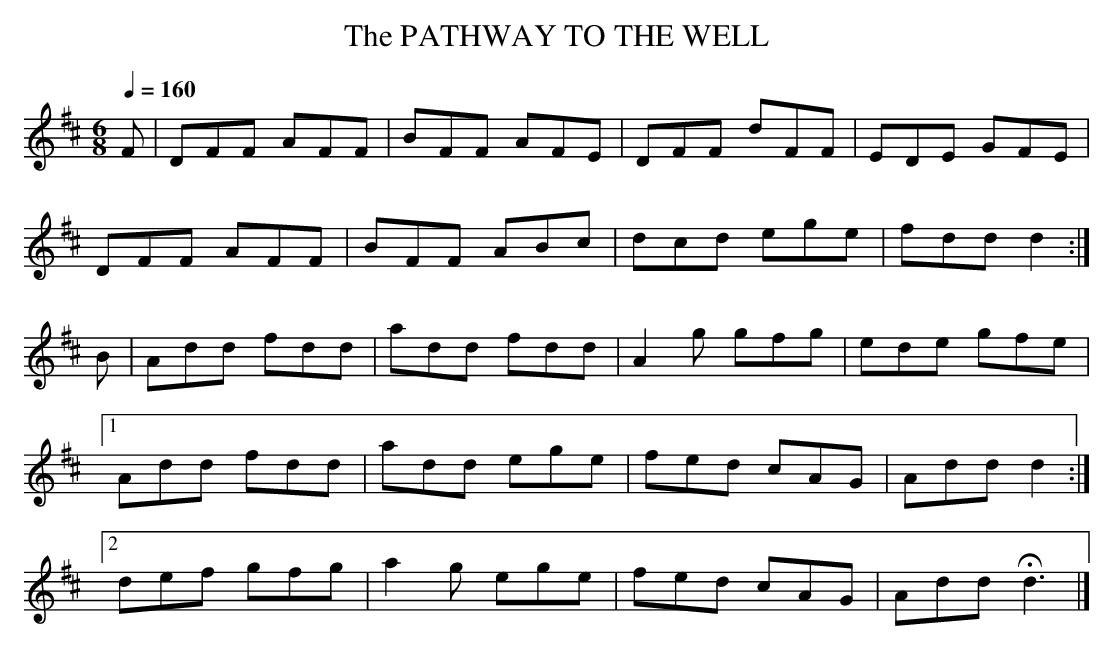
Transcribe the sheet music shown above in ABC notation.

X:1
T:PATHWAY TO THE WELL, The
Q:1/4=160
M:6/8
K:D
F|DFF AFF|BFF AFE|DFF dFF|EDE GFE|
DFF AFF|BFF ABc|dcd ege|fdd d2 :|
B|Add fdd|add fdd|A2g gfg|ede gfe|
[1 Add fdd|add ege|fed cAG|Add d2 :|
[2 def gfg|a2g ege|fed cAG|Add Hd3|]
